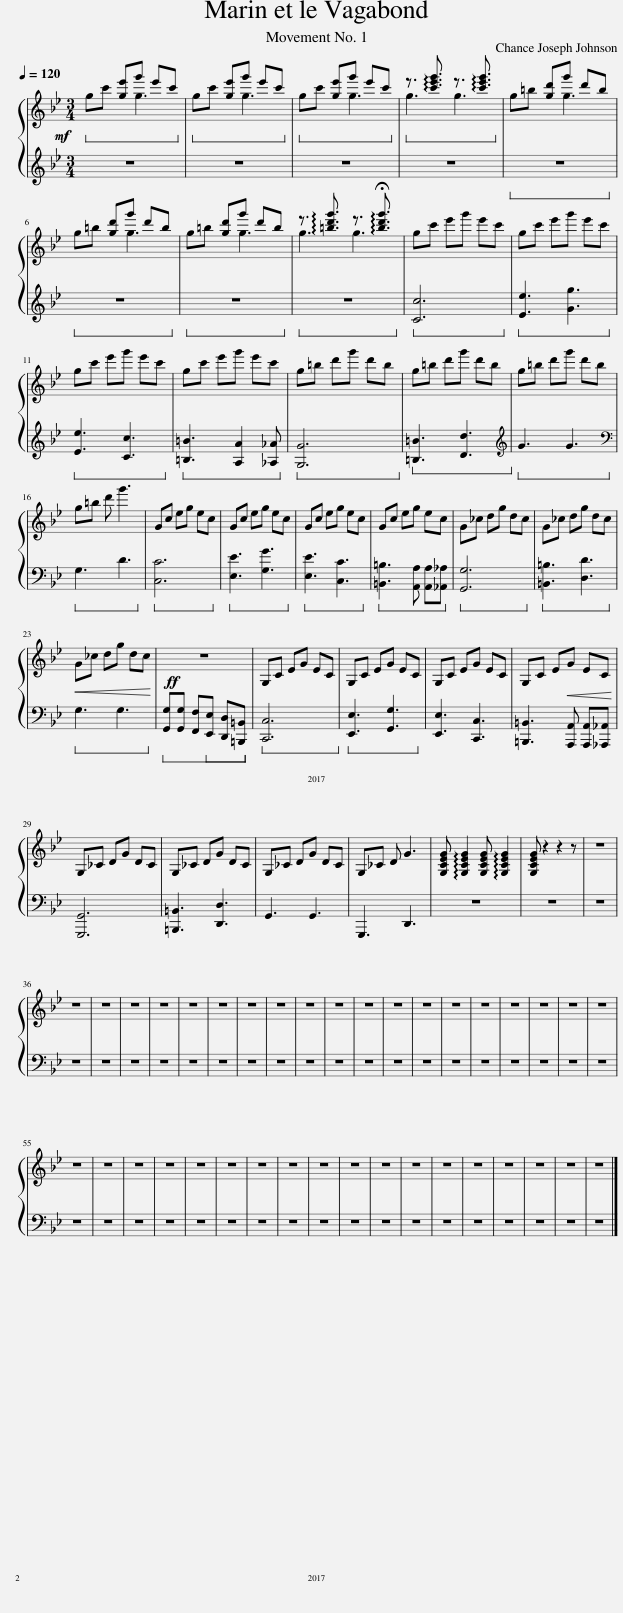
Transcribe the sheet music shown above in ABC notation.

X:1
%%score { ( 1 2 ) | 3 }
L:1/8
Q:1/4=120
M:3/4
I:linebreak $
K:Bb
V:1 treble
V:2 treble
V:3 treble
V:1
!mf!!ped! gc' [ge']g' e'c'!ped-up! |!ped! gc' [ge']g' e'c'!ped-up! |!ped! gc' [ge']g' e'c'!ped-up! |!ped! z3/2 !arpeggio![c'e'g']3/2 z3/2 !arpeggio![c'e'g']3/2!ped-up! | g!ped!=b [gd']g' d'b!ped-up! |$ %5
 g!ped!=b [gd']g' d'b!ped-up! | g!ped!=b [gd']g' d'b!ped-up! | z3/2!ped! !arpeggio![=bd'g']3/2 z3/2 !arpeggio!!fermata![bd'g']3/2!ped-up! | g!ped!c' e'g' e'c'!ped-up! | g!ped!c' e'g' e'c'!ped-up! |$ %10
 g!ped!c' e'g' e'c'!ped-up! | g!ped!c' e'g' e'c'!ped-up! | g!ped!=b d'g' d'b!ped-up! | g!ped!=b d'g' d'b!ped-up! | g!ped!=b d'g' d'b!ped-up! |$ %15
 g!ped!=b d' g'3!ped-up! | G!ped!c eg ec!ped-up! | G!ped!c eg ec!ped-up! | G!ped!c eg ec!ped-up! | G!ped!c eg ec!ped-up! | %20
 G!ped!_c dg dc!ped-up! | G!ped!_c dg dc!ped-up! |$ G!ped!_c dg dc!ped-up! |!ff! z6!ped!!ped-up! | G,!ped!C EG EC!ped-up! | %25
 G,!ped!C EG EC!ped-up! | G,C EG EC | G,C EG EC |$ G,_C DG DC | G,_C DG DC | %30
 G,_C DG DC | G,_C D G3 | [G,CEG] !arpeggio![G,CEG]2 [G,CEG] !arpeggio![G,CEG]2 | [G,CEG] z2 z2 z | z6 |$ %35
 z6 | z6 | z6 | z6 | z6 | %40
 z6 | z6 | z6 | z6 | z6 | %45
 z6 | z6 | z6 | z6 | z6 | %50
 z6 | z6 | z6 | z6 |$ z6 | %55
 z6 | z6 | z6 | z6 | z6 | %60
 z6 | z6 | z6 | z6 | z6 | %65
 z6 | z6 | z6 | z6 | z6 | %70
 z6 | z6 |] %72
V:2
 x3 g3 | x3 g3 | x3 g3 | g3 g3 | x3 g3 |$ %5
 x3 g3 | x3 g3 | g3 g3 | x6 | x6 |$ %10
 x6 | x6 | x6 | x6 | x6 |$ %15
 x6 | x6 | x6 | x6 | x6 | %20
 x6 | x6 |$ x6 | x6 | x6 | %25
 x6 | x6 | x6 |$ x6 | x6 | %30
 x6 | x6 | x6 | x6 | x6 |$ %35
 x6 | x6 | x6 | x6 | x6 | %40
 x6 | x6 | x6 | x6 | x6 | %45
 x6 | x6 | x6 | x6 | x6 | %50
 x6 | x6 | x6 | x6 |$ x6 | %55
 x6 | x6 | x6 | x6 | x6 | %60
 x6 | x6 | x6 | x6 | x6 | %65
 x6 | x6 | x6 | x6 | x6 | %70
 x6 | x6 |] %72
V:3
 z6 | z6 | z6 | z6 | z6 |$ %5
 z6 | z6 | z6 | [Cc]6 | [Ee]3 [Gg]3 |$ %10
 [Ee]3 [Cc]3 | [=B,=B]3 [A,A]2 [_A,_A] | [G,G]6 | [=B,=B]3 [Dd]3 |[K:treble] G3 G3 |$ %15
[K:bass] G,3 D3 | [C,C]6 | [E,E]3 [G,G]3 | [E,E]3 [C,C]3 | [=B,,=B,]3 [A,,A,] [A,,A,][_A,,_A,] | %20
 [G,,G,]6 | [=B,,=B,]3 [D,D]3 |$!<(! G,3 G,3!<)! | [G,,G,][G,,G,] [F,,F,][E,,E,] [D,,D,][=B,,,=B,,] | [C,,C,]6 | %25
 [E,,E,]3 [G,,G,]3 | [E,,E,]3 [C,,C,]3 | [=B,,,=B,,]3!<(! [A,,,A,,] [A,,,A,,][_A,,,_A,,]!<)! |$ [G,,,G,,]6 | [=B,,,=B,,]3 [D,,D,]3 | %30
 G,,3 G,,3 | G,,,3 D,,3 | z6 | z6 | z6 |$ %35
 z6 | z6 | z6 | z6 | z6 | %40
 z6 | z6 | z6 | z6 | z6 | %45
 z6 | z6 | z6 | z6 | z6 | %50
 z6 | z6 | z6 | z6 |$ z6 | %55
 z6 | z6 | z6 | z6 | z6 | %60
 z6 | z6 | z6 | z6 | z6 | %65
 z6 | z6 | z6 | z6 | z6 | %70
 z6 | z6 |] %72
